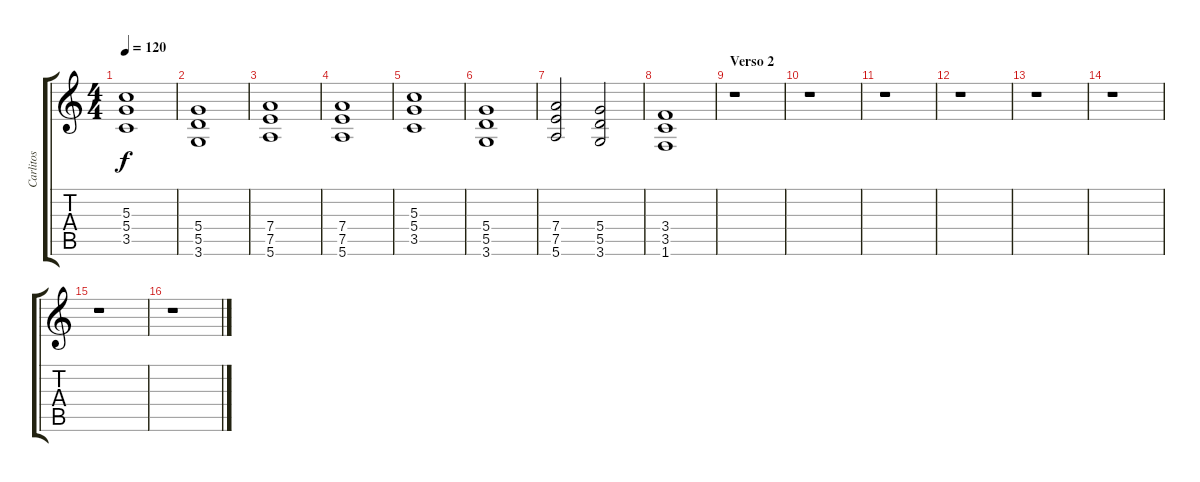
\track ("Carlitos" "Carlitos") {instrument distortionguitar}
\staff {score tabs}
\tuning (E4 B3 G3 D3 A2 E2) {hide}
\ts (4 4)
\tempo 120
\clef g2
\ks c
(5.3 5.4 3.5).1{dy f} |
(5.4 5.5 3.6).1 |
(7.4 7.5 5.6).1 |
(7.4 7.5 5.6).1 |
(5.3 5.4 3.5).1 |
(5.4 5.5 3.6).1 |
(7.4 7.5 5.6).2 (5.4 5.5 3.6).2 |
(3.4 3.5 1.6).1 |
\section ("" "Verso 2")
r.1 |
r.1 |
r.1 |
r.1 |
r.1 |
r.1 |
r.1 |
r.1
